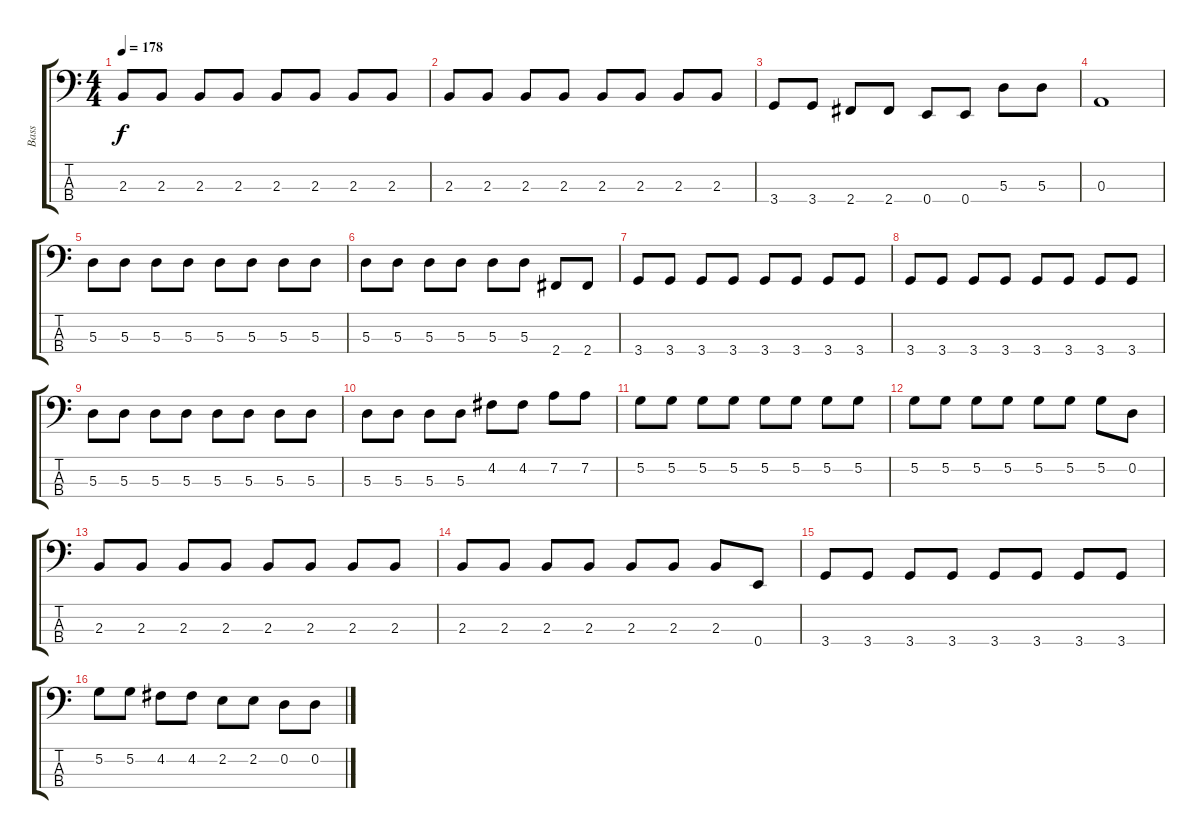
\track ("Bass" "Bass") {instrument electricbasspick}
\staff {score tabs}
\tuning (G2 D2 A1 E1) {hide}
\ts (4 4)
\tempo 178
\clef f4
\ks c
2.3.8{dy f} 2.3.8 2.3.8 2.3.8 2.3.8 2.3.8 2.3.8 2.3.8 |
2.3.8 2.3.8 2.3.8 2.3.8 2.3.8 2.3.8 2.3.8 2.3.8 |
3.4.8 3.4.8 2.4.8 2.4.8 0.4.8 0.4.8 5.3.8 5.3.8 |
0.3.1 |
5.3.8 5.3.8 5.3.8 5.3.8 5.3.8 5.3.8 5.3.8 5.3.8 |
5.3.8 5.3.8 5.3.8 5.3.8 5.3.8 5.3.8 2.4.8 2.4.8 |
3.4.8 3.4.8 3.4.8 3.4.8 3.4.8 3.4.8 3.4.8 3.4.8 |
3.4.8 3.4.8 3.4.8 3.4.8 3.4.8 3.4.8 3.4.8 3.4.8 |
5.3.8 5.3.8 5.3.8 5.3.8 5.3.8 5.3.8 5.3.8 5.3.8 |
5.3.8 5.3.8 5.3.8 5.3.8 4.2.8 4.2.8 7.2.8 7.2.8 |
5.2.8 5.2.8 5.2.8 5.2.8 5.2.8 5.2.8 5.2.8 5.2.8 |
5.2.8 5.2.8 5.2.8 5.2.8 5.2.8 5.2.8 5.2.8 0.2.8 |
2.3.8 2.3.8 2.3.8 2.3.8 2.3.8 2.3.8 2.3.8 2.3.8 |
2.3.8 2.3.8 2.3.8 2.3.8 2.3.8 2.3.8 2.3.8 0.4.8 |
3.4.8 3.4.8 3.4.8 3.4.8 3.4.8 3.4.8 3.4.8 3.4.8 |
5.2.8 5.2.8 4.2.8 4.2.8 2.2.8 2.2.8 0.2.8 0.2.8
